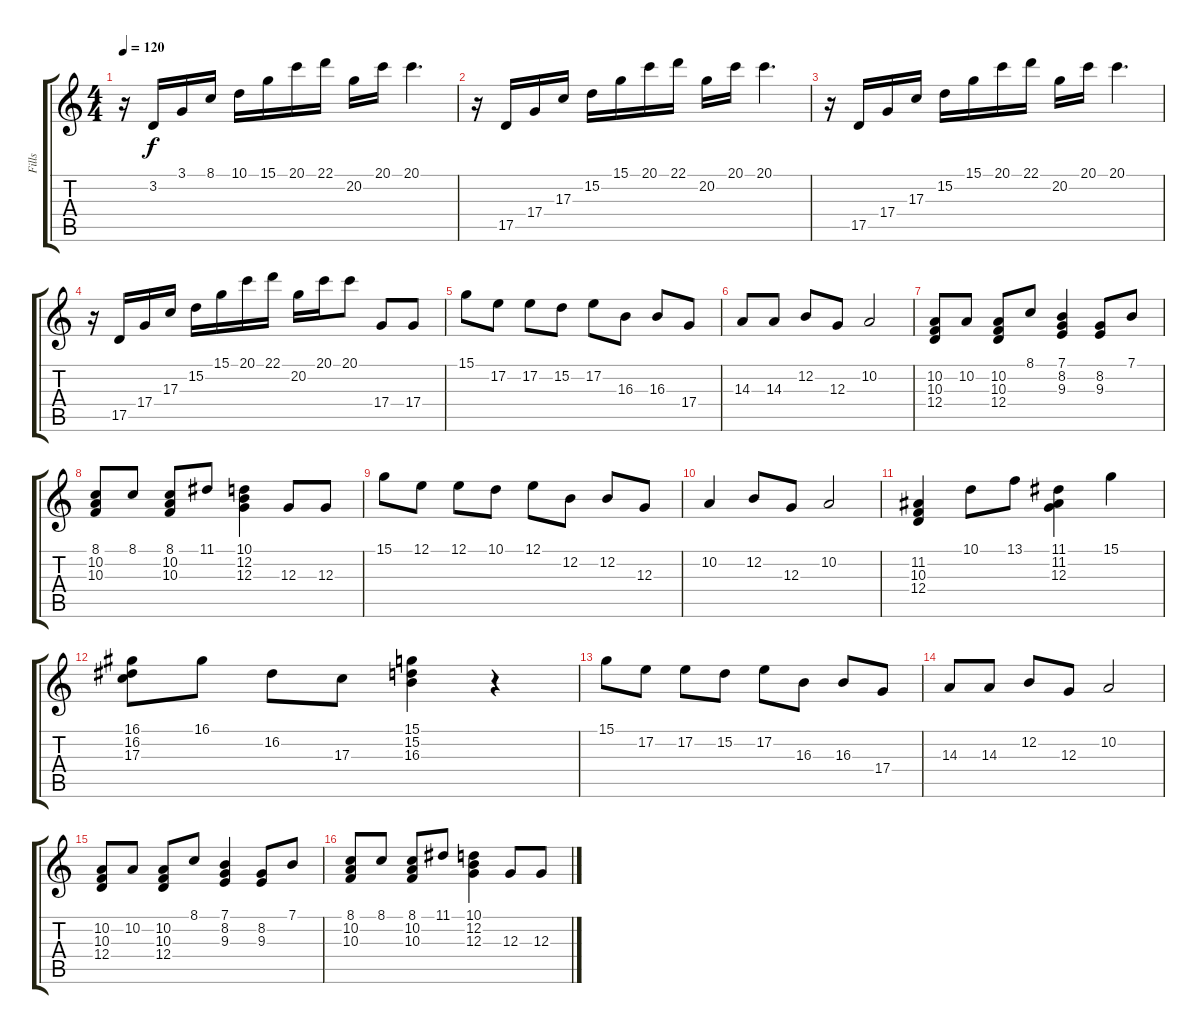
\track ("Fills" "Fills") {instrument rockorgan}
\staff {score tabs}
\tuning (E4 B3 G3 D3 A2 E2) {hide}
\ts (4 4)
\tempo 120
\clef g2
\ks c
r.16{dy f instrument rockorgan} 3.2.16 3.1.16 8.1.16 10.1.16 15.1.16 20.1.16 22.1.16 20.2.16 20.1.16 20.1.4{d} |
r.16 17.5.16 17.4.16 17.3.16 15.2.16 15.1.16 20.1.16 22.1.16 20.2.16 20.1.16 20.1.4{d} |
r.16 17.5.16 17.4.16 17.3.16 15.2.16 15.1.16 20.1.16 22.1.16 20.2.16 20.1.16 20.1.4{d} |
r.16 17.5.16 17.4.16 17.3.16 15.2.16 15.1.16 20.1.16 22.1.16 20.2.16 20.1.16 20.1.8 17.4.8 17.4.8 |
15.1.8 17.2.8 17.2.8 15.2.8 17.2.8 16.3.8 16.3.8 17.4.8 |
14.3.8 14.3.8 12.2.8 12.3.8 10.2.2 |
(10.2 10.3 12.4).8 10.2.8 (10.2 10.3 12.4).8 8.1.8 (7.1 8.2 9.3).4 (8.2 9.3).8 7.1.8 |
(8.1 10.2 10.3).8 8.1.8 (8.1 10.2 10.3).8 11.1.8 (10.1 12.2 12.3).4 12.3.8 12.3.8 |
15.1.8 12.1.8 12.1.8 10.1.8 12.1.8 12.2.8 12.2.8 12.3.8 |
10.2.4 12.2.8 12.3.8 10.2.2 |
(11.2 10.3 12.4).4 10.1.8 13.1.8 (11.1 11.2 12.3).4 15.1.4 |
(16.1 16.2 17.3).8 16.1.8 16.2.8 17.3.8 (15.1 15.2 16.3).4 r.4 |
15.1.8 17.2.8 17.2.8 15.2.8 17.2.8 16.3.8 16.3.8 17.4.8 |
14.3.8 14.3.8 12.2.8 12.3.8 10.2.2 |
(10.2 10.3 12.4).8 10.2.8 (10.2 10.3 12.4).8 8.1.8 (7.1 8.2 9.3).4 (8.2 9.3).8 7.1.8 |
(8.1 10.2 10.3).8 8.1.8 (8.1 10.2 10.3).8 11.1.8 (10.1 12.2 12.3).4 12.3.8 12.3.8
